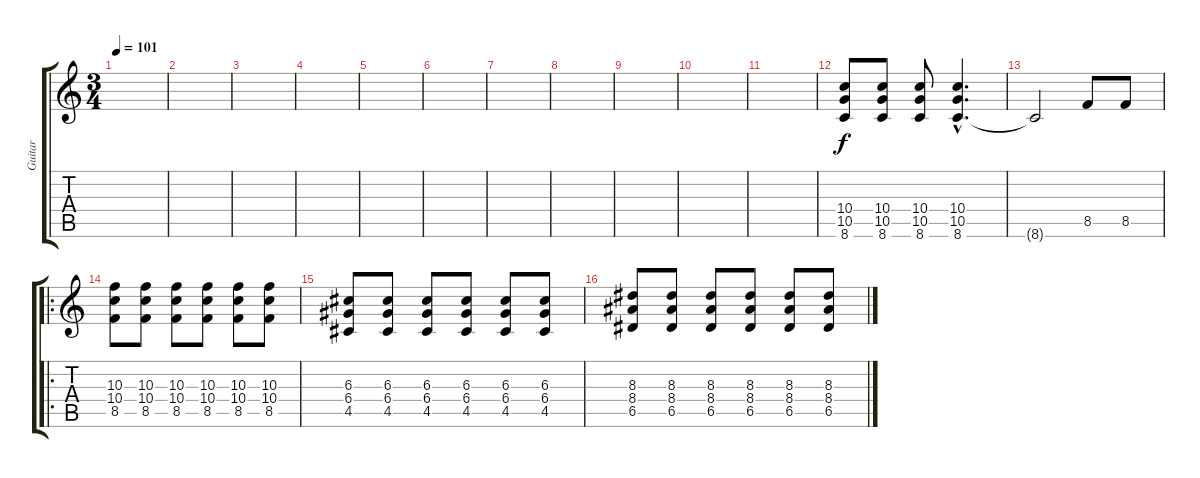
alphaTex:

\track ("Guitar" "Guitar") {instrument distortionguitar}
\staff {score tabs}
\tuning (E4 B3 G3 D3 A2 E2) {hide}
\ts (3 4)
\tempo 101
\clef g2
\ks c
|
|
|
|
|
|
|
|
|
|
|
(10.4 10.5 8.6).8 (10.4 10.5 8.6).8 (10.4 10.5 8.6).8 (10.4{hac} 10.5{hac} 8.6{hac}).4{d} |
8.6{t}.2 8.5.8 8.5.8 |
\ro
(10.3 10.4 8.5).8 (10.3 10.4 8.5).8 (10.3 10.4 8.5).8 (10.3 10.4 8.5).8 (10.3 10.4 8.5).8 (10.3 10.4 8.5).8 |
(6.3 6.4 4.5).8 (6.3 6.4 4.5).8 (6.3 6.4 4.5).8 (6.3 6.4 4.5).8 (6.3 6.4 4.5).8 (6.3 6.4 4.5).8 |
(8.3 8.4 6.5).8 (8.3 8.4 6.5).8 (8.3 8.4 6.5).8 (8.3 8.4 6.5).8 (8.3 8.4 6.5).8 (8.3 8.4 6.5).8
